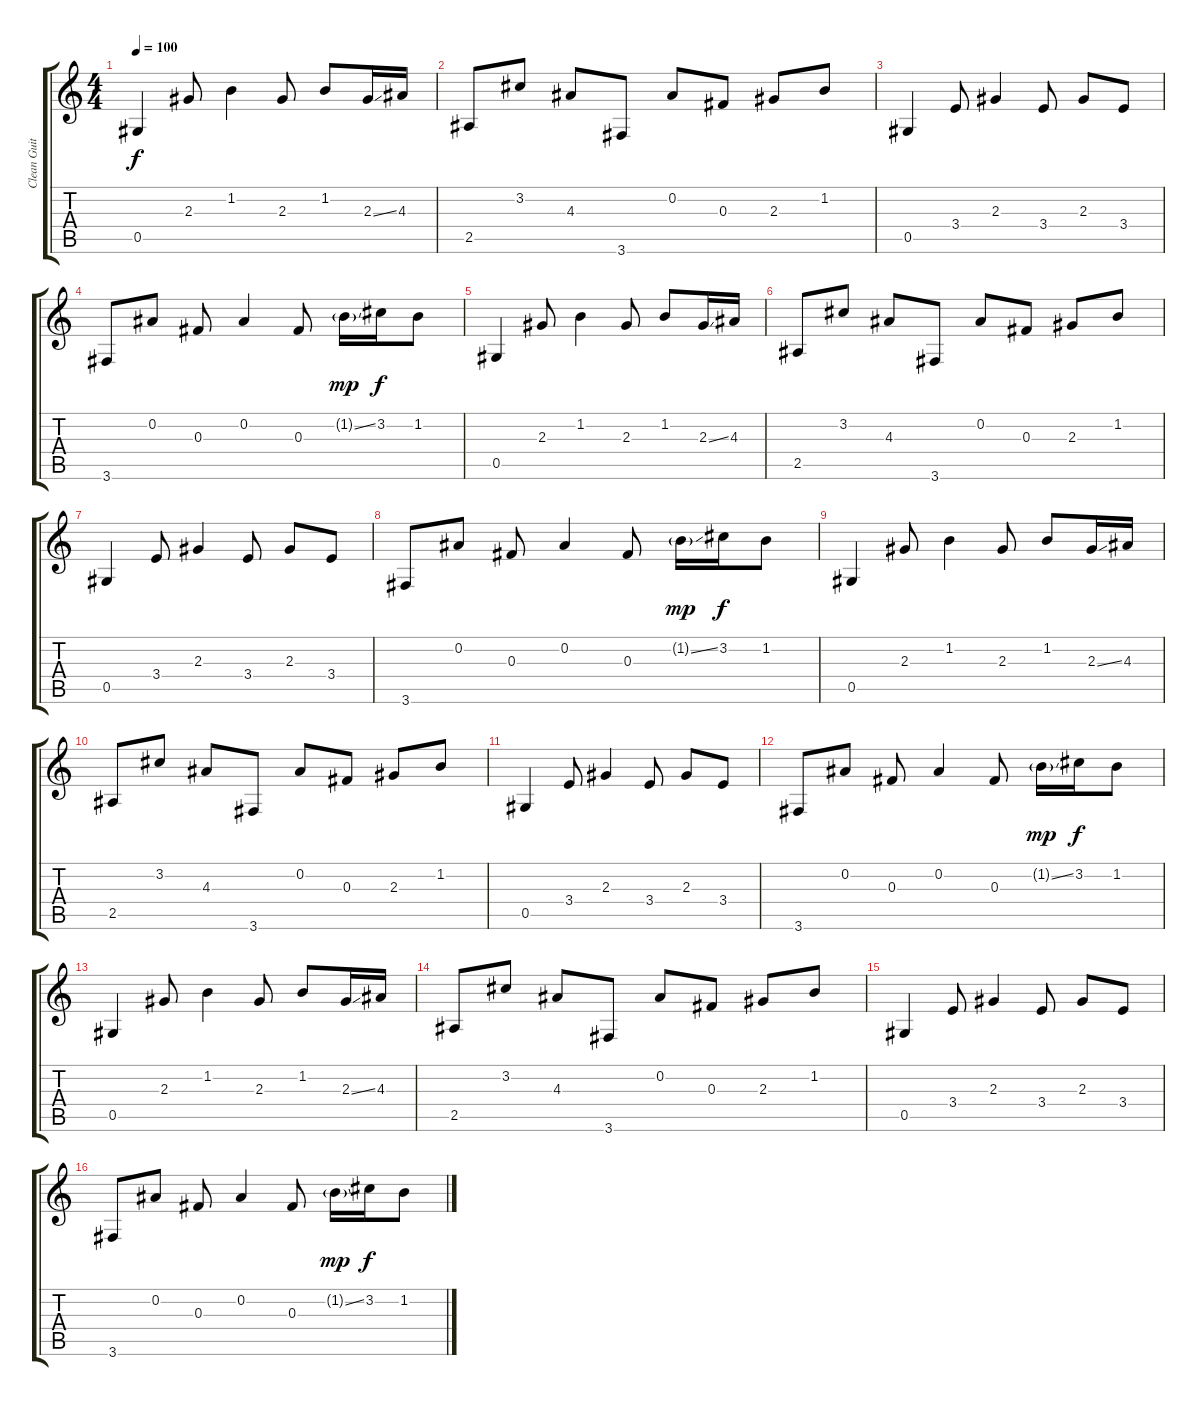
\track ("Clean Guitar 1" "Clean Guit") {instrument acousticguitarsteel}
\staff {score tabs}
\tuning (Eb4 Bb3 Gb3 Db3 Ab2 Eb2) {hide}
\ts (4 4)
\tempo 100
\clef g2
\ks c
0.5.4{dy f instrument acousticguitarsteel} 2.3.8 1.2.4 2.3.8 1.2.8 2.3{ss}.16 4.3.16 |
2.5.8 3.2.8 4.3.8 3.6.8 0.2.8 0.3.8 2.3.8 1.2.8 |
0.5.4 3.4.8 2.3.4 3.4.8 2.3.8 3.4.8 |
3.6.8 0.2.8 0.3.8 0.2.4 0.3.8 1.2{ss g}.16{dy mp} 3.2.16{dy f} 1.2.8 |
0.5.4 2.3.8 1.2.4 2.3.8 1.2.8 2.3{ss}.16 4.3.16 |
2.5.8 3.2.8 4.3.8 3.6.8 0.2.8 0.3.8 2.3.8 1.2.8 |
0.5.4 3.4.8 2.3.4 3.4.8 2.3.8 3.4.8 |
3.6.8 0.2.8 0.3.8 0.2.4 0.3.8 1.2{ss g}.16{dy mp} 3.2.16{dy f} 1.2.8 |
0.5.4 2.3.8 1.2.4 2.3.8 1.2.8 2.3{ss}.16 4.3.16 |
2.5.8 3.2.8 4.3.8 3.6.8 0.2.8 0.3.8 2.3.8 1.2.8 |
0.5.4 3.4.8 2.3.4 3.4.8 2.3.8 3.4.8 |
3.6.8 0.2.8 0.3.8 0.2.4 0.3.8 1.2{ss g}.16{dy mp} 3.2.16{dy f} 1.2.8 |
0.5.4 2.3.8 1.2.4 2.3.8 1.2.8 2.3{ss}.16 4.3.16 |
2.5.8 3.2.8 4.3.8 3.6.8 0.2.8 0.3.8 2.3.8 1.2.8 |
0.5.4 3.4.8 2.3.4 3.4.8 2.3.8 3.4.8 |
3.6.8 0.2.8 0.3.8 0.2.4 0.3.8 1.2{ss g}.16{dy mp} 3.2.16{dy f} 1.2.8
